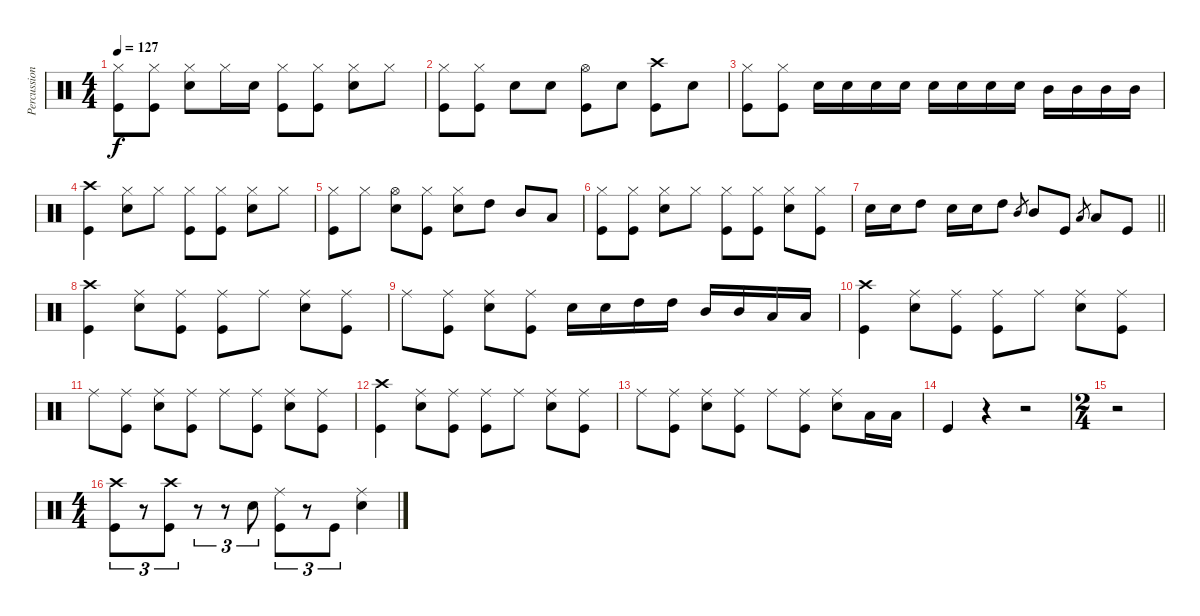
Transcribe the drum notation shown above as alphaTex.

\track ("Percussion" "Percussion") {instrument percussion}
\staff {score}
\articulation defaults
\ts (4 4)
\tempo 127
\clef neutral
\ks c
("Hi-Hat (closed)" "Kick (hit)").8{dy f} ("Kick (hit)" "Hi-Hat (closed)").8 ("Hi-Hat (closed)" "Snare (hit) 2").8 "Hi-Hat (closed)".16 "Snare (hit) 2".16 ("Kick (hit)" "Hi-Hat (closed)").8 ("Hi-Hat (closed)" "Kick (hit)").8 ("Snare (hit) 2" "Hi-Hat (closed)").8 "Hi-Hat (closed)".8 |
("Hi-Hat (closed)" "Kick (hit)").8 ("Kick (hit)" "Hi-Hat (closed)").8 "Snare (hit) 2".8 "Snare (hit) 2".8 ("Hi-Hat (open)" "Kick (hit)").8 "Snare (hit) 2".8 ("Crash high (hit)" "Kick (hit)").8 "Snare (hit) 2".8 |
("Hi-Hat (closed)" "Kick (hit)").8 ("Hi-Hat (closed)" "Kick (hit)").8 "Snare (hit) 2".16 "Snare (hit) 2".16 "Snare (hit) 2".16 "Snare (hit) 2".16 "Snare (hit) 2".16 "Snare (hit) 2".16 "Snare (hit) 2".16 "Snare (hit) 2".16 "Mid Tom (hit)".16 "Mid Tom (hit)".16 "Mid Tom (hit)".16 "Mid Tom (hit)".16 |
("Crash high (hit)" "Kick (hit)").4 ("Snare (hit) 2" "Hi-Hat (closed)").8 "Hi-Hat (closed)".8 ("Hi-Hat (closed)" "Kick (hit)").8 ("Kick (hit)" "Hi-Hat (closed)").8 ("Hi-Hat (closed)" "Snare (hit) 2").8 "Hi-Hat (closed)".8 |
("Hi-Hat (closed)" "Kick (hit)").8 "Hi-Hat (closed)".8 ("Hi-Hat (open)" "Snare (hit) 2").8 ("Hi-Hat (closed)" "Kick (hit)").8 ("Hi-Hat (closed)" "Snare (hit) 2").8 "High Tom (hit)".8 "Mid Tom (hit)".8 "Low Tom (hit)".8 |
("Hi-Hat (closed)" "Kick (hit)").8 ("Hi-Hat (closed)" "Kick (hit)").8 ("Hi-Hat (closed)" "Snare (hit) 2").8 "Hi-Hat (closed)".8 ("Hi-Hat (closed)" "Kick (hit)").8 ("Hi-Hat (closed)" "Kick (hit)").8 ("Hi-Hat (closed)" "Snare (hit) 2").8 ("Hi-Hat (closed)" "Kick (hit)").8 |
\barLineRight lightlight "Snare (hit) 2".16 "Snare (hit) 2".16 "High Tom (hit)".8 "Snare (hit) 2".16 "Snare (hit) 2".16 "High Tom (hit)".8 "Mid Tom (hit)".8{gr} "Mid Tom (hit)".8 "Kick (hit)".8 "Low Tom (hit)".8{gr} "Low Tom (hit)".8 "Kick (hit)".8
|
("Crash high (hit)" "Kick (hit)").4 ("Ride (middle)" "Snare (hit) 2").8 ("Ride (middle)" "Kick (hit)").8 ("Ride (middle)" "Kick (hit)").8 "Ride (middle)".8 ("Ride (middle)" "Snare (hit) 2").8 ("Kick (hit)" "Ride (middle)").8 |
"Ride (middle)".8 ("Ride (middle)" "Kick (hit)").8 ("Snare (hit) 2" "Ride (middle)").8 ("Ride (middle)" "Kick (hit)").8 "Snare (hit) 2".16 "Snare (hit) 2".16 "High Tom (hit)".16 "High Tom (hit)".16 "Mid Tom (hit)".16 "Mid Tom (hit)".16 "Low Tom (hit)".16 "Low Tom (hit)".16 |
("Kick (hit)" "Crash high (hit)").4 ("Ride (middle)" "Snare (hit) 2").8 ("Ride (middle)" "Kick (hit)").8 ("Ride (middle)" "Kick (hit)").8 "Ride (middle)".8 ("Ride (middle)" "Snare (hit) 2").8 ("Ride (middle)" "Kick (hit)").8 |
"Ride (middle)".8 ("Ride (middle)" "Kick (hit)").8 ("Ride (middle)" "Snare (hit) 2").8 ("Ride (middle)" "Kick (hit)").8 "Ride (middle)".8 ("Ride (middle)" "Kick (hit)").8 ("Ride (middle)" "Snare (hit) 2").8 ("Ride (middle)" "Kick (hit)").8 |
("Kick (hit)" "Crash high (hit)").4 ("Ride (middle)" "Snare (hit) 2").8 ("Ride (middle)" "Kick (hit)").8 ("Ride (middle)" "Kick (hit)").8 "Ride (middle)".8 ("Ride (middle)" "Snare (hit) 2").8 ("Ride (middle)" "Kick (hit)").8 |
"Ride (middle)".8 ("Ride (middle)" "Kick (hit)").8 ("Ride (middle)" "Snare (hit) 2").8 ("Ride (middle)" "Kick (hit)").8 "Ride (middle)".8 ("Ride (middle)" "Kick (hit)").8 ("Ride (middle)" "Snare (hit) 2").8 "Low Tom (hit)".16 "Low Tom (hit)".16 |
"Kick (hit)".4 r.4 r.2 |
\ts (2 4)
r.2 |
\ts (4 4)
("Crash high (hit)" "Kick (hit)").8{tu (3 2)} r.8{tu (3 2)} ("Crash high (hit)" "Kick (hit)").8{tu (3 2)} r.8{tu (3 2)} r.8{tu (3 2)} "Snare (hit) 2".8{tu (3 2)} ("Ride (middle)" "Kick (hit)").8{tu (3 2)} r.8{tu (3 2)} "Kick (hit)".8{tu (3 2)} ("Snare (hit) 2" "Ride (middle)").4
